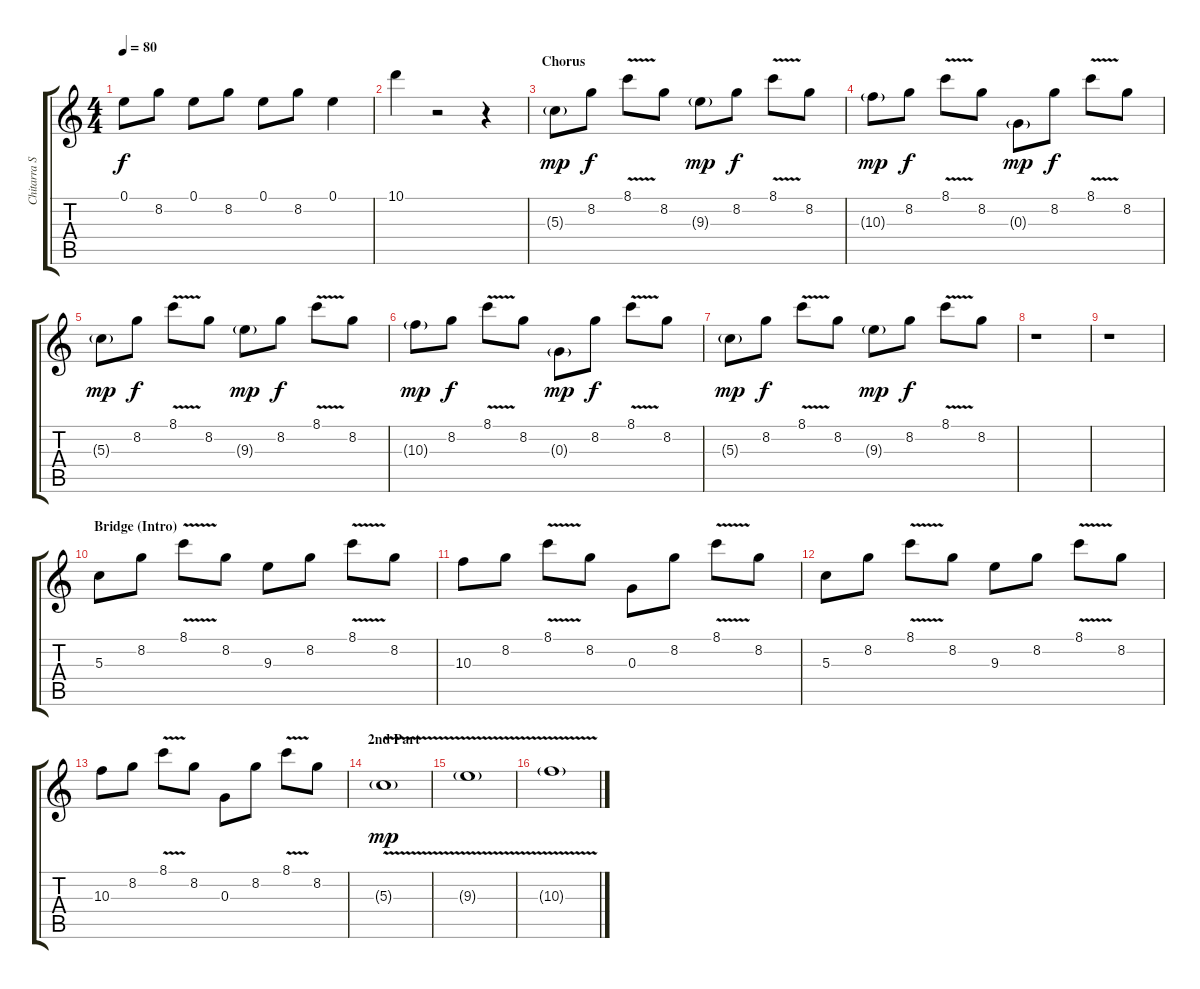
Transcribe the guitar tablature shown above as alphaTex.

\track ("Chitarra Sottofondo" "Chitarra S") {instrument acousticguitarnylon}
\staff {score tabs}
\tuning (E4 B3 G3 D3 A2 E2) {hide}
\ts (4 4)
\tempo 80
\clef g2
\ks c
0.1.8{dy f} 8.2.8 0.1.8 8.2.8 0.1.8 8.2.8 0.1.4 |
10.1.4 r.2 r.4 |
\section ("" "Chorus")
5.3{g}.8{dy mp volume 10 instrument electricguitarclean} 8.2.8{dy f} 8.1{v}.8 8.2.8 9.3{g}.8{dy mp} 8.2.8{dy f} 8.1{v}.8 8.2.8 |
10.3{g}.8{dy mp} 8.2.8{dy f} 8.1{v}.8 8.2.8 0.3{g}.8{dy mp} 8.2.8{dy f} 8.1{v}.8 8.2.8 |
5.3{g}.8{dy mp} 8.2.8{dy f} 8.1{v}.8 8.2.8 9.3{g}.8{dy mp} 8.2.8{dy f} 8.1{v}.8 8.2.8 |
10.3{g}.8{dy mp} 8.2.8{dy f} 8.1{v}.8 8.2.8 0.3{g}.8{dy mp} 8.2.8{dy f} 8.1{v}.8 8.2.8 |
5.3{g}.8{dy mp} 8.2.8{dy f} 8.1{v}.8 8.2.8 9.3{g}.8{dy mp} 8.2.8{dy f} 8.1{v}.8 8.2.8 |
r.1 |
r.1 |
\section ("" "Bridge (Intro)")
5.3.8 8.2.8 8.1{v}.8 8.2.8 9.3.8 8.2.8 8.1{v}.8 8.2.8 |
10.3.8 8.2.8 8.1{v}.8 8.2.8 0.3.8 8.2.8 8.1{v}.8 8.2.8 |
5.3.8 8.2.8 8.1{v}.8 8.2.8 9.3.8 8.2.8 8.1{v}.8 8.2.8 |
10.3.8 8.2.8 8.1{v}.8 8.2.8 0.3.8 8.2.8 8.1{v}.8 8.2.8 |
\section ("" "2nd Part")
5.3{v g}.1{dy mp volume 11 instrument distortionguitar} |
9.3{v g}.1 |
10.3{v g}.1
